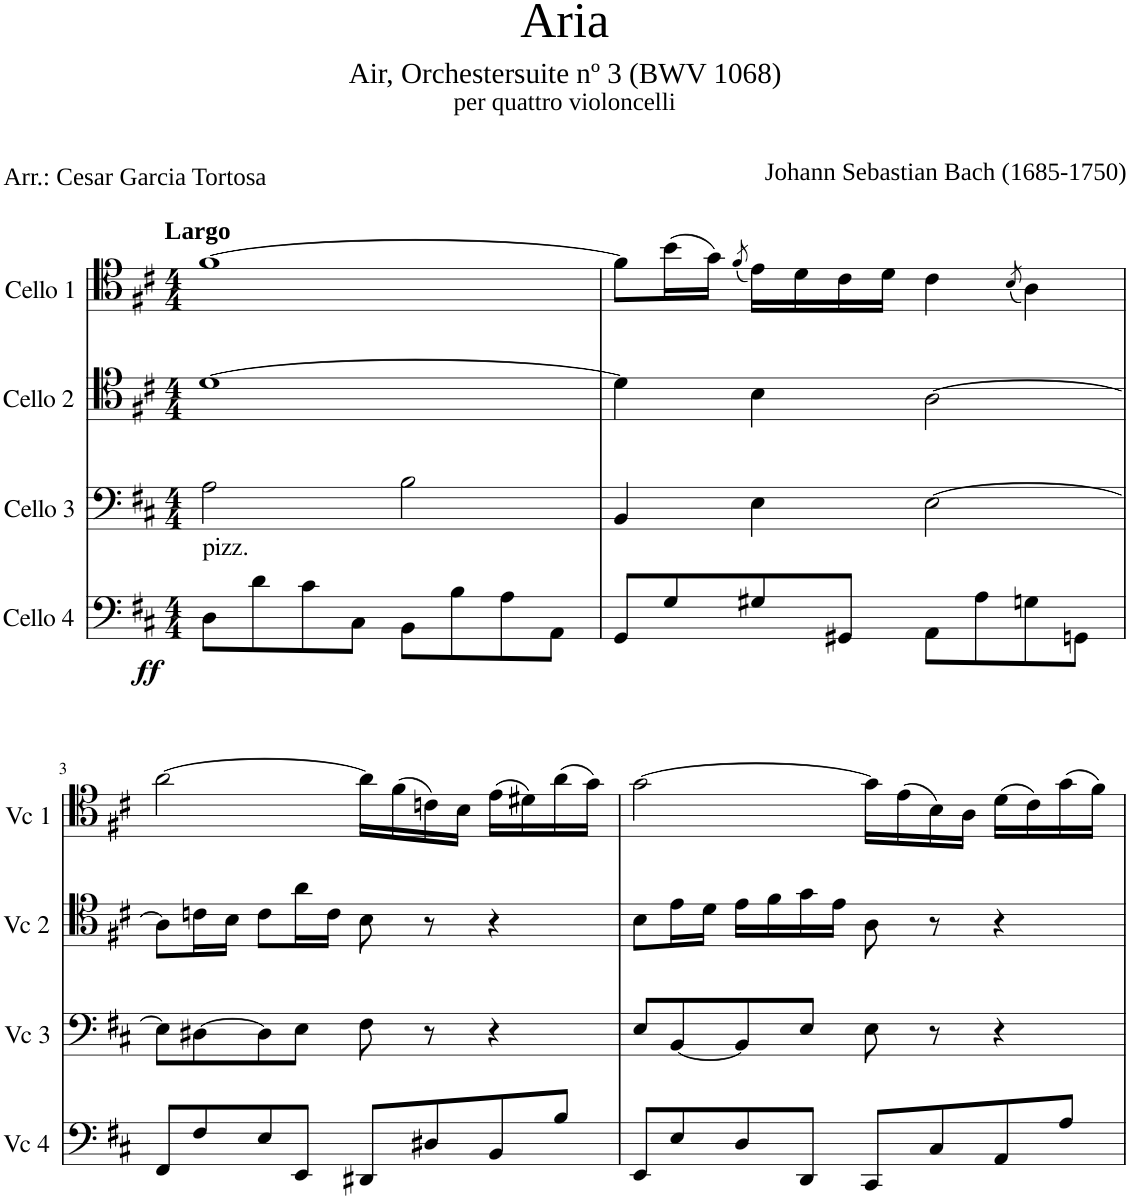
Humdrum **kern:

**kern	**dynam	**kern	**kern	**kern
*part4	*part4	*part3	*part2	*part1
*staff4	*staff4	*staff3	*staff2	*staff1
*I"Cello 4	*	*I"Cello 3	*I"Cello 2	*I"Cello 1
*clefF4	*	*clefF4	*clefC4	*clefC4
*k[f#c#]	*	*k[f#c#]	*k[f#c#]	*k[f#c#]
*M4/4	*	*M4/4	*M4/4	*M4/4
=1	=1	=1	=1	=1
!	!	!	!	!LO:TX:a:B:t=Largo
!LO:TX:a:t=pizz.	!	!	!	!
!	!LO:DY:b	!	!	!
8D\L	ff	2A\	[1d	[1f#
8d\	.	.	.	.
8c#\	.	.	.	.
8C#\J	.	.	.	.
8BB\L	.	2B\	.	.
8B\	.	.	.	.
8A\	.	.	.	.
8AA\J	.	.	.	.
=2	=2	=2	=2	=2
8GG/L	.	4BB/	4d\]	8f#\L]
8G/	.	.	.	(16b\L
.	.	.	.	16g\JJ)
.	.	.	.	(8qf#/
8G#X/	.	4E\	4B\	16e\LL)
.	.	.	.	16d\
8GG#X/J	.	.	.	16c#\
.	.	.	.	16d\JJ
8AA\L	.	[2E\	[2A\	4c#\
8A\	.	.	.	.
.	.	.	.	(8qB/
8Gn\	.	.	.	4A\)
8GGn\J	.	.	.	.
!!LO:LB:g=z
=3	=3	=3	=3	=3
8FF#/L	.	8E\L]	8A\L]	[2a\
8F#/	.	[8D#X\	16cn\L	.
.	.	.	16B\JJ	.
8E/	.	8D#\]	8c\L	.
8EE/J	.	8E\J	16a\L	.
.	.	.	16c\JJ	.
8DD#X/L	.	8F#\	8B\	16a\LL]
.	.	.	.	(16f#\
8D#X/	.	8r	8r	16cn\)
.	.	.	.	16B\JJ
8BB/	.	4r	4r	(16e\LL
.	.	.	.	16d#X\)
8B/J	.	.	.	(16a\
.	.	.	.	16g\JJ)
=4	=4	=4	=4	=4
8EE/L	.	8E/L	8B\L	[2g\
8E/	.	[8BB/	16e\L	.
.	.	.	16d\JJ	.
8D/	.	8BB/]	16e\LL	.
.	.	.	16f#\	.
8DD/J	.	8E/J	16g\	.
.	.	.	16e\JJ	.
8CC#/L	.	8E\	8A\	16g\LL]
.	.	.	.	(16e\
8C#/	.	8r	8r	16B\)
.	.	.	.	16A\JJ
8AA/	.	4r	4r	(16d\LL
.	.	.	.	16c#\)
8A/J	.	.	.	(16g\
.	.	.	.	16f#\JJ)
=	=	=	=	=
*-	*-	*-	*-	*-
